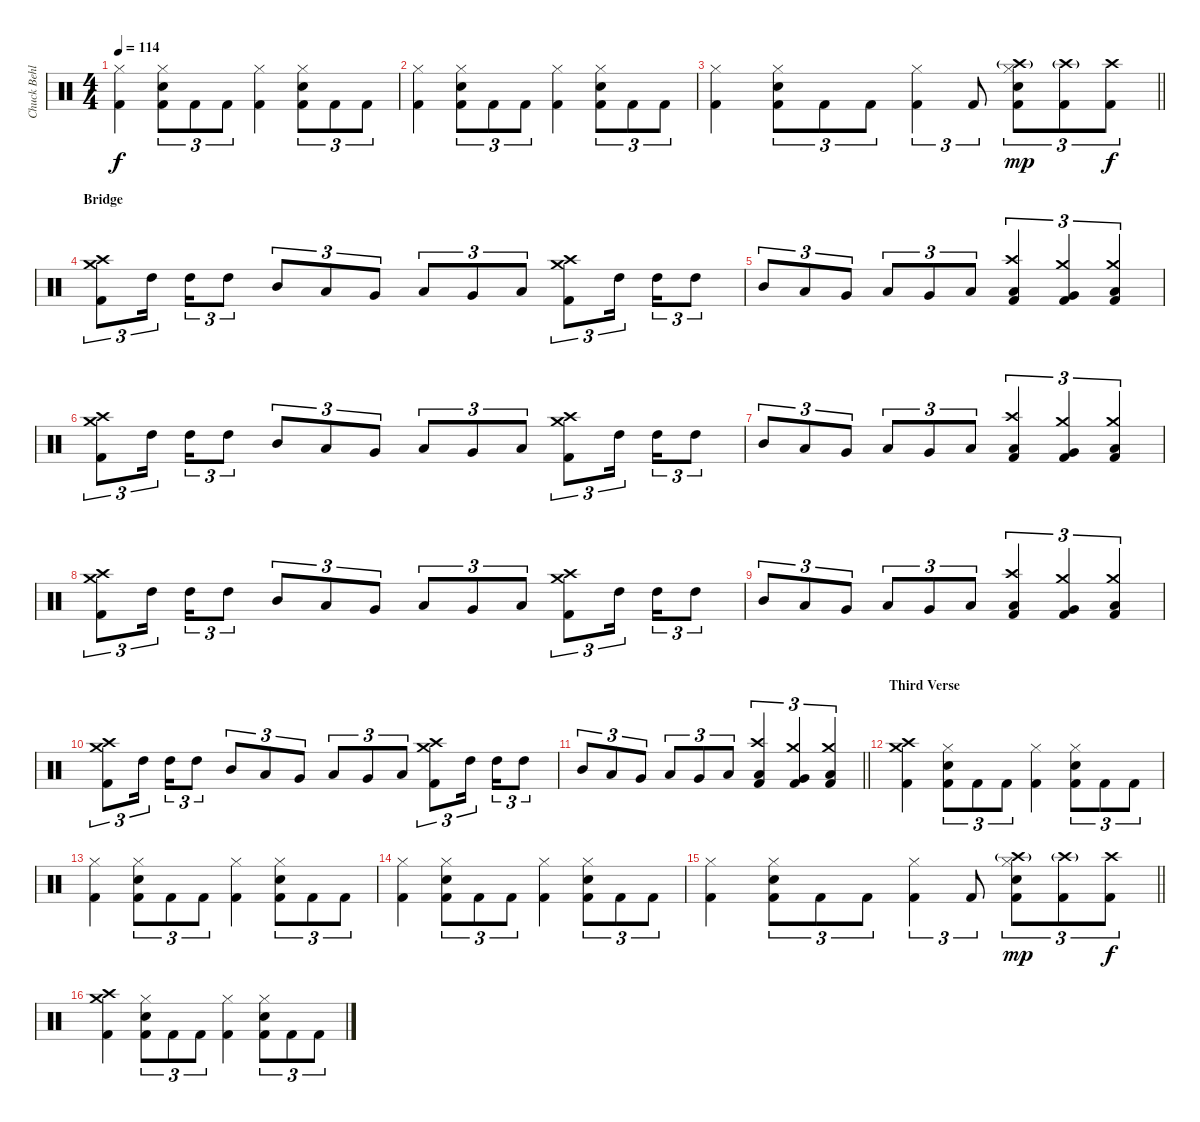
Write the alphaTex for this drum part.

\track ("Chuck Behler" "Chuck Behl") {instrument percussion}
\staff {score}
\articulation defaults
\ts (4 4)
\tempo 114
\clef neutral
\ks c
("Hi-Hat (closed)" "Kick (hit) 2").4{dy f} ("Hi-Hat (closed)" "Snare (hit) 2" "Kick (hit) 2").8{tu (3 2)} "Kick (hit) 2".8{tu (3 2)} "Kick (hit) 2".8{tu (3 2)} ("Hi-Hat (closed)" "Kick (hit) 2").4 ("Hi-Hat (closed)" "Snare (hit) 2" "Kick (hit) 2").8{tu (3 2)} "Kick (hit) 2".8{tu (3 2)} "Kick (hit) 2".8{tu (3 2)} |
("Hi-Hat (closed)" "Kick (hit) 2").4 ("Hi-Hat (closed)" "Snare (hit) 2" "Kick (hit) 2").8{tu (3 2)} "Kick (hit) 2".8{tu (3 2)} "Kick (hit) 2".8{tu (3 2)} ("Hi-Hat (closed)" "Kick (hit) 2").4 ("Hi-Hat (closed)" "Snare (hit) 2" "Kick (hit) 2").8{tu (3 2)} "Kick (hit) 2".8{tu (3 2)} "Kick (hit) 2".8{tu (3 2)} |
\barLineRight lightlight
("Hi-Hat (closed)" "Kick (hit) 2").4 ("Hi-Hat (closed)" "Snare (hit) 2" "Kick (hit) 2").8{tu (3 2)} "Kick (hit) 2".8{tu (3 2)} "Kick (hit) 2".8{tu (3 2)} ("Hi-Hat (closed)" "Kick (hit) 2").4{tu (3 2)} "Kick (hit) 2".8{tu (3 2)} ("Crash high (hit)"{g} "Hi-Hat (closed)" "Snare (hit) 2" "Kick (hit) 2").8{tu (3 2) dy mp} ("Crash high (hit)"{g} "Kick (hit) 2").8{tu (3 2)} ("Crash high (hit)" "Kick (hit) 2").8{tu (3 2) dy f} |
\section ("" "Bridge")
("Crash medium (hit)" "Crash high (hit)" "Kick (hit) 2").8{tu (3 2)} "High Tom (hit)".16{tu (3 2) beam splitsecondary} "High Tom (hit)".16{tu (3 2)} "High Tom (hit)".8{tu (3 2)} "Mid Tom (hit)".8{tu (3 2)} "Low Tom (hit)".8{tu (3 2)} "Very Low Tom (hit)".8{tu (3 2)} "Low Tom (hit)".8{tu (3 2)} "Very Low Tom (hit)".8{tu (3 2)} "Low Floor Tom (hit)".8{tu (3 2)} ("Crash medium (hit)" "Crash high (hit)" "Kick (hit) 2").8{tu (3 2)} "High Tom (hit)".16{tu (3 2) beam splitsecondary} "High Tom (hit)".16{tu (3 2)} "High Tom (hit)".8{tu (3 2)} |
"Mid Tom (hit)".8{tu (3 2)} "Low Tom (hit)".8{tu (3 2)} "Very Low Tom (hit)".8{tu (3 2)} "Low Tom (hit)".8{tu (3 2)} "Very Low Tom (hit)".8{tu (3 2)} "Low Floor Tom (hit)".8{tu (3 2)} ("Crash high (hit)" "Low Tom (hit)" "Kick (hit) 2").4{tu (3 2)} ("Crash medium (hit)" "Very Low Tom (hit)" "Kick (hit) 2").4{tu (3 2)} ("Crash medium (hit)" "Low Floor Tom (hit)" "Kick (hit) 2").4{tu (3 2)} |
("Crash medium (hit)" "Crash high (hit)" "Kick (hit) 2").8{tu (3 2)} "High Tom (hit)".16{tu (3 2) beam splitsecondary} "High Tom (hit)".16{tu (3 2)} "High Tom (hit)".8{tu (3 2)} "Mid Tom (hit)".8{tu (3 2)} "Low Tom (hit)".8{tu (3 2)} "Very Low Tom (hit)".8{tu (3 2)} "Low Tom (hit)".8{tu (3 2)} "Very Low Tom (hit)".8{tu (3 2)} "Low Floor Tom (hit)".8{tu (3 2)} ("Crash medium (hit)" "Crash high (hit)" "Kick (hit) 2").8{tu (3 2)} "High Tom (hit)".16{tu (3 2) beam splitsecondary} "High Tom (hit)".16{tu (3 2)} "High Tom (hit)".8{tu (3 2)} |
"Mid Tom (hit)".8{tu (3 2)} "Low Tom (hit)".8{tu (3 2)} "Very Low Tom (hit)".8{tu (3 2)} "Low Tom (hit)".8{tu (3 2)} "Very Low Tom (hit)".8{tu (3 2)} "Low Floor Tom (hit)".8{tu (3 2)} ("Crash high (hit)" "Low Tom (hit)" "Kick (hit) 2").4{tu (3 2)} ("Crash medium (hit)" "Very Low Tom (hit)" "Kick (hit) 2").4{tu (3 2)} ("Crash medium (hit)" "Low Floor Tom (hit)" "Kick (hit) 2").4{tu (3 2)} |
("Crash medium (hit)" "Crash high (hit)" "Kick (hit) 2").8{tu (3 2)} "High Tom (hit)".16{tu (3 2) beam splitsecondary} "High Tom (hit)".16{tu (3 2)} "High Tom (hit)".8{tu (3 2)} "Mid Tom (hit)".8{tu (3 2)} "Low Tom (hit)".8{tu (3 2)} "Very Low Tom (hit)".8{tu (3 2)} "Low Tom (hit)".8{tu (3 2)} "Very Low Tom (hit)".8{tu (3 2)} "Low Floor Tom (hit)".8{tu (3 2)} ("Crash medium (hit)" "Crash high (hit)" "Kick (hit) 2").8{tu (3 2)} "High Tom (hit)".16{tu (3 2) beam splitsecondary} "High Tom (hit)".16{tu (3 2)} "High Tom (hit)".8{tu (3 2)} |
"Mid Tom (hit)".8{tu (3 2)} "Low Tom (hit)".8{tu (3 2)} "Very Low Tom (hit)".8{tu (3 2)} "Low Tom (hit)".8{tu (3 2)} "Very Low Tom (hit)".8{tu (3 2)} "Low Floor Tom (hit)".8{tu (3 2)} ("Crash high (hit)" "Low Tom (hit)" "Kick (hit) 2").4{tu (3 2)} ("Crash medium (hit)" "Very Low Tom (hit)" "Kick (hit) 2").4{tu (3 2)} ("Crash medium (hit)" "Low Floor Tom (hit)" "Kick (hit) 2").4{tu (3 2)} |
("Crash medium (hit)" "Crash high (hit)" "Kick (hit) 2").8{tu (3 2)} "High Tom (hit)".16{tu (3 2) beam splitsecondary} "High Tom (hit)".16{tu (3 2)} "High Tom (hit)".8{tu (3 2)} "Mid Tom (hit)".8{tu (3 2)} "Low Tom (hit)".8{tu (3 2)} "Very Low Tom (hit)".8{tu (3 2)} "Low Tom (hit)".8{tu (3 2)} "Very Low Tom (hit)".8{tu (3 2)} "Low Floor Tom (hit)".8{tu (3 2)} ("Crash medium (hit)" "Crash high (hit)" "Kick (hit) 2").8{tu (3 2)} "High Tom (hit)".16{tu (3 2) beam splitsecondary} "High Tom (hit)".16{tu (3 2)} "High Tom (hit)".8{tu (3 2)} |
\barLineRight lightlight "Mid Tom (hit)".8{tu (3 2)} "Low Tom (hit)".8{tu (3 2)} "Very Low Tom (hit)".8{tu (3 2)} "Low Tom (hit)".8{tu (3 2)} "Very Low Tom (hit)".8{tu (3 2)} "Low Floor Tom (hit)".8{tu (3 2)}
("Crash high (hit)" "Low Tom (hit)" "Kick (hit) 2").4{tu (3 2)} ("Crash medium (hit)" "Very Low Tom (hit)" "Kick (hit) 2").4{tu (3 2)} ("Crash medium (hit)" "Low Floor Tom (hit)" "Kick (hit) 2").4{tu (3 2)} |
\section ("" "Third Verse")
("Crash high (hit)" "Crash medium (hit)" "Kick (hit) 2").4 ("Hi-Hat (closed)" "Snare (hit) 2" "Kick (hit) 2").8{tu (3 2)} "Kick (hit) 2".8{tu (3 2)} "Kick (hit) 2".8{tu (3 2)} ("Hi-Hat (closed)" "Kick (hit) 2").4 ("Hi-Hat (closed)" "Snare (hit) 2" "Kick (hit) 2").8{tu (3 2)} "Kick (hit) 2".8{tu (3 2)} "Kick (hit) 2".8{tu (3 2)} |
("Hi-Hat (closed)" "Kick (hit) 2").4 ("Hi-Hat (closed)" "Snare (hit) 2" "Kick (hit) 2").8{tu (3 2)} "Kick (hit) 2".8{tu (3 2)} "Kick (hit) 2".8{tu (3 2)} ("Hi-Hat (closed)" "Kick (hit) 2").4 ("Hi-Hat (closed)" "Snare (hit) 2" "Kick (hit) 2").8{tu (3 2)} "Kick (hit) 2".8{tu (3 2)} "Kick (hit) 2".8{tu (3 2)} |
("Hi-Hat (closed)" "Kick (hit) 2").4 ("Hi-Hat (closed)" "Snare (hit) 2" "Kick (hit) 2").8{tu (3 2)} "Kick (hit) 2".8{tu (3 2)} "Kick (hit) 2".8{tu (3 2)} ("Hi-Hat (closed)" "Kick (hit) 2").4 ("Hi-Hat (closed)" "Snare (hit) 2" "Kick (hit) 2").8{tu (3 2)} "Kick (hit) 2".8{tu (3 2)} "Kick (hit) 2".8{tu (3 2)} |
\barLineRight lightlight
("Hi-Hat (closed)" "Kick (hit) 2").4 ("Hi-Hat (closed)" "Snare (hit) 2" "Kick (hit) 2").8{tu (3 2)} "Kick (hit) 2".8{tu (3 2)} "Kick (hit) 2".8{tu (3 2)} ("Hi-Hat (closed)" "Kick (hit) 2").4{tu (3 2)} "Kick (hit) 2".8{tu (3 2)} ("Crash high (hit)"{g} "Hi-Hat (closed)" "Snare (hit) 2" "Kick (hit) 2").8{tu (3 2) dy mp} ("Crash high (hit)"{g} "Kick (hit) 2").8{tu (3 2)} ("Crash high (hit)" "Kick (hit) 2").8{tu (3 2) dy f} |
("Crash high (hit)" "Crash medium (hit)" "Kick (hit) 2").4 ("Hi-Hat (closed)" "Snare (hit) 2" "Kick (hit) 2").8{tu (3 2)} "Kick (hit) 2".8{tu (3 2)} "Kick (hit) 2".8{tu (3 2)} ("Hi-Hat (closed)" "Kick (hit) 2").4 ("Hi-Hat (closed)" "Snare (hit) 2" "Kick (hit) 2").8{tu (3 2)} "Kick (hit) 2".8{tu (3 2)} "Kick (hit) 2".8{tu (3 2)}
